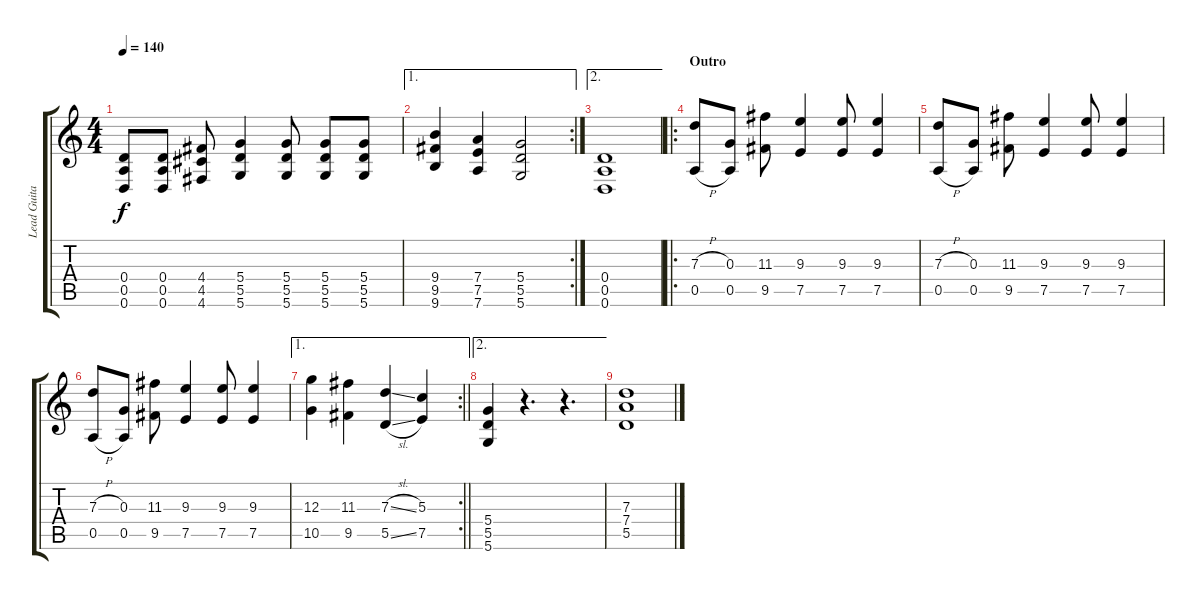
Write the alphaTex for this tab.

\track ("Lead Guitar" "Lead Guita") {instrument distortionguitar}
\staff {score tabs}
\tuning (E4 B3 G3 D3 A2 D2) {hide}
\ts (4 4)
\tempo 140
\clef g2
\ks c
(0.4 0.5 0.6).8{dy f} (0.4 0.5 0.6).8 (4.4 4.5 4.6).8 (5.4 5.5 5.6).4 (5.4 5.5 5.6).8 (5.4 5.5 5.6).8 (5.4 5.5 5.6).8 |
\ae 1
\rc 2
(9.4 9.5 9.6).4 (7.4 7.5 7.6).4 (5.4 5.5 5.6).2 |
\ae 2
(0.4 0.5 0.6).1 |
\ro
\section ("" "Outro")
(7.3{h} 0.5{h}).8 (0.3 0.5).8 (11.3 9.5).8 (9.3 7.5).4 (9.3 7.5).8 (9.3 7.5).4 |
(7.3{h} 0.5{h}).8 (0.3 0.5).8 (11.3 9.5).8 (9.3 7.5).4 (9.3 7.5).8 (9.3 7.5).4 |
(7.3{h} 0.5{h}).8 (0.3 0.5).8 (11.3 9.5).8 (9.3 7.5).4 (9.3 7.5).8 (9.3 7.5).4 |
\ae 1
\rc 2
\barLineRight lightlight
(12.3 10.5).4 (11.3 9.5).4 (7.3{sl} 5.5{sl}).4 (5.3 7.5).4 |
\ae 2
(5.4 5.5 5.6).4 r.4{d} r.4{d} |
(7.3 7.4 5.5).1
